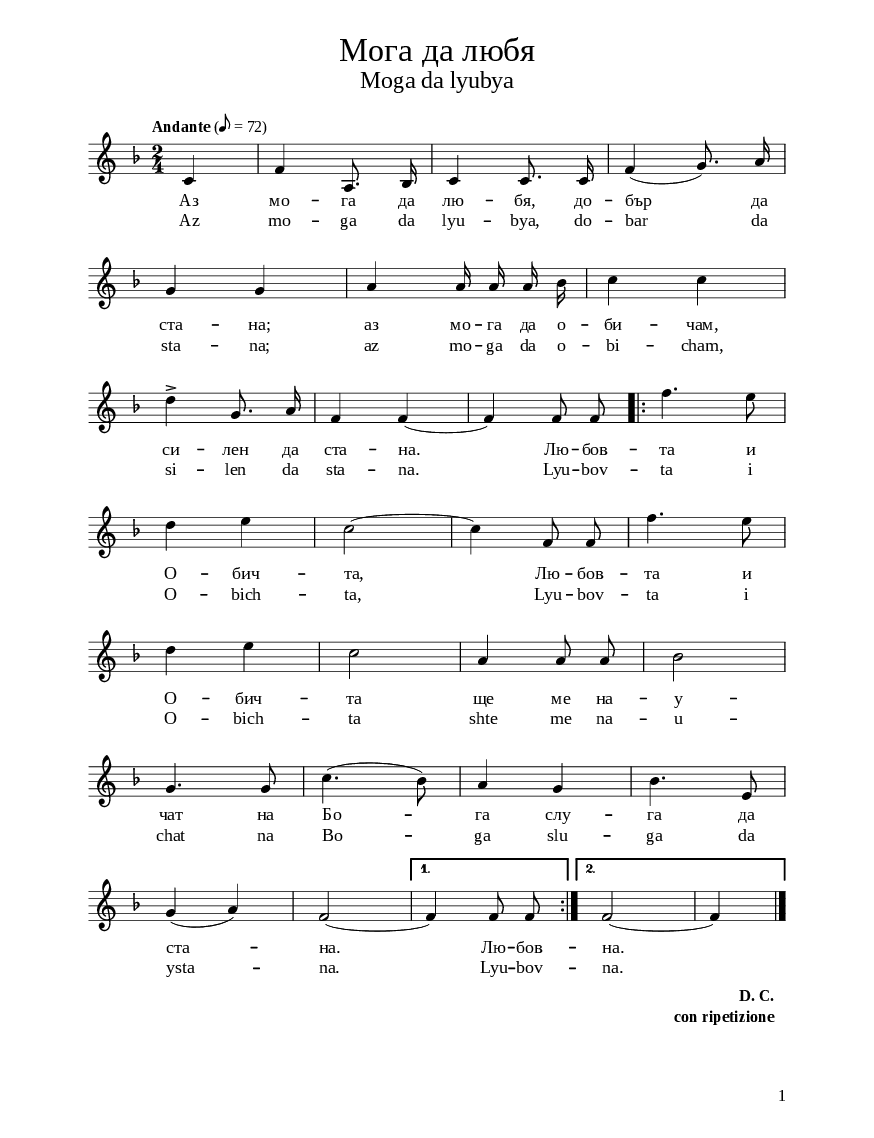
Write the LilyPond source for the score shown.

\version "2.24.0"

% include paper part and global functions
\include "include/globals.ily"

\bookpart {
  \include "include/bookpart-paper.ily"
  \score {
    \include "include/score-layout.ily"


    \new Voice \relative c' {
      \clef treble
      \key f \major
      \time 2/4
      \tempoFunc "Andante" 8 "72"
      \autoBeamOff

      \partial 4

      c4 | % 2
      f4 a,8. bes16 | % 3
      c4 c8. c16 | % 4
      f4 ( g8. ) a16 | \break |% 5
      g4 g4 | % 6
      a4 a16 a16 a16  bes16
      % 7
      c4  c4 | \break | % 8
      d4 -> g,8. a16 | % 9
      f4 f4 ~ |
      f4 f8 f8 \repeat volta 2 \relative c {
        | % 11
        f''4.  e8 | \break |% 12
        d4  e4 | % 13
        c2 ~ | % 14
        c4 f,8 f8 | % 15
        f'4.  e8 | \break |% 16
        d4  e4 | % 17
        c2  | % 18
        a4 a8 a8 | % 19
        bes2 | \break |
        g4. g8 | % 21
        c4. (  bes8 ) | % 22
        a4 g4 | % 23
        bes4. e,8  |\break  % 24
        g4 ( a4 ) f2~
      }
      \alternative {
        { f4 f8 f8  | }
        { f2~ f4 }
      }
      \bar "|."
    }
    \addlyrics {
      Аз мо -- га да лю -- бя, до -- бър
      да ста -- на; аз мо -- га да
      о -- би -- чам, си -- лен да ста --
      на.  Лю -- бов -- та и О -- бич --
      та,  Лю -- бов -- та и О -- бич --
      та ще ме на -- у -- чат на Бо
      -- га слу -- га да ста -- на.
      Лю -- бов -- на.
    }
    \addlyrics {
      Az mo -- ga da lyu -- bya, do -- bar
      da sta -- na; az mo -- ga da
      o -- bi -- cham, si -- len da sta --
      na.  Lyu -- bov -- ta i O -- bich --
      ta,  Lyu -- bov -- ta i O -- bich --
      ta shte me na -- u -- chat na Bo
      -- ga slu -- ga da ysta -- na.
      Lyu -- bov -- na.
    }

    \header {
      title = \titleFunc "Мога да любя" "Moga da lyubya"
    }

    \midi{}

  } % score

    \markup \dc-two "D. C.""con ripetizione"
  %

  % include foreign translation(s) of the song

  \pageBreak
  \version "2.20.0"

\markup \fill-line { \fontsize #6 "Ich kann lieben" }
\markup \null
\markup \null
\markup \fontsize #+2.5 {
  \hspace #10
  \override #'(baseline-skip . 2)

  \column {
    \line { " " }
    \line { " "Ich kann lieben (ljubia), }
    \line { " "   damit ich gut werde, }

    \line { " "ich kann lieben (obitscham), }
    \line { " "       damit ich stark werde.}
    \line { " "  Die Liebe (ljubovta) und die Liebe (obitschta) werden mich lehren, }

    \line { " " ein Diener Gottes zu werden.}


  }


}


} % bookpart
